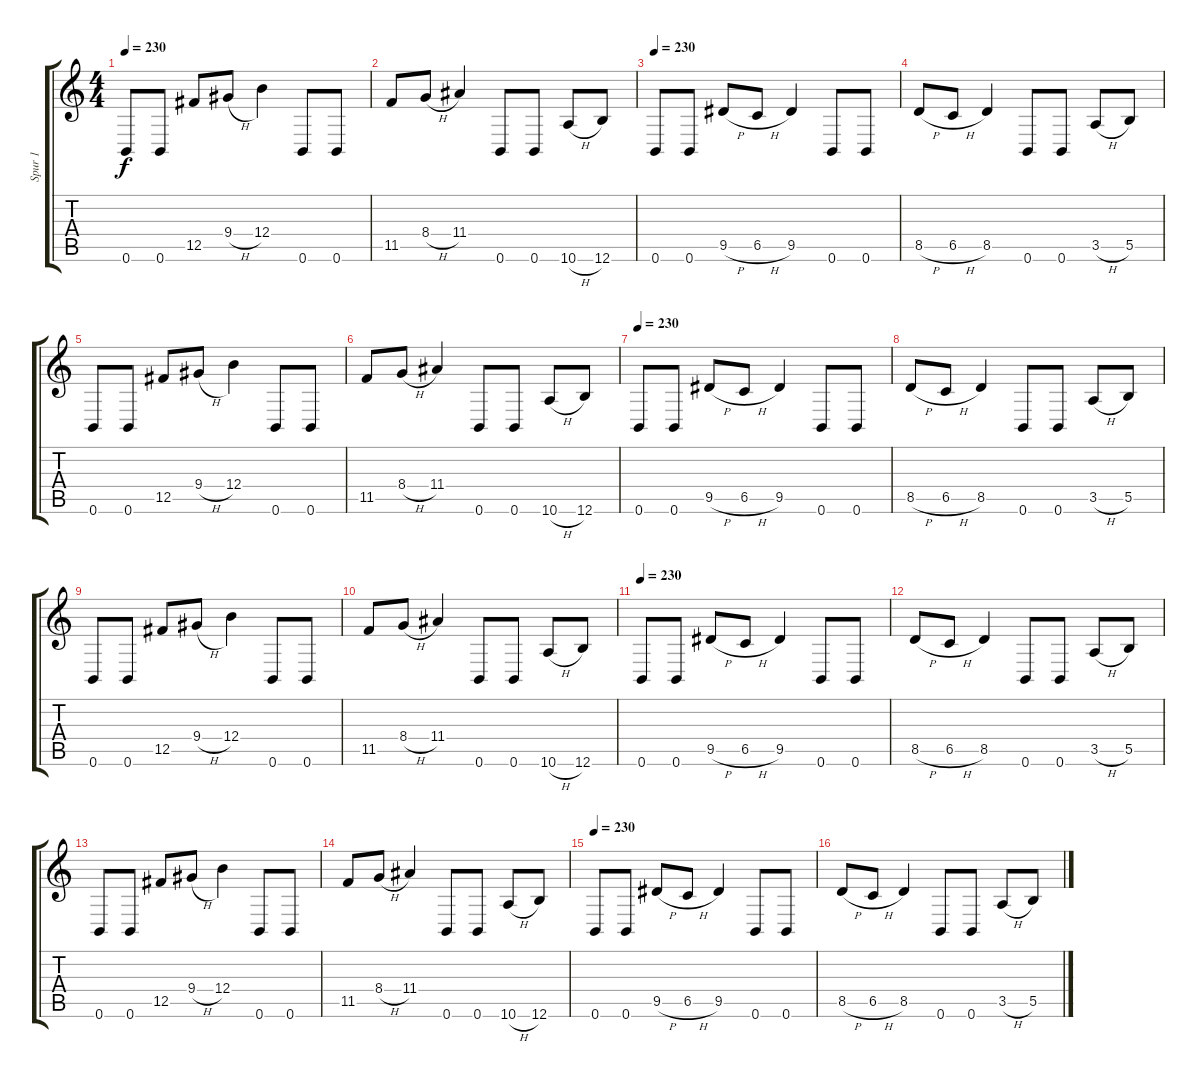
\track ("Spur 1" "Spur 1") {instrument distortionguitar}
\staff {score tabs}
\tuning (Db4 Ab3 E3 B2 Gb2 B1) {hide}
\ts (4 4)
\tempo 230
\clef g2
\ks c
0.6.8{dy f} 0.6.8 12.5.8 9.4{h}.8 12.4.4 0.6.8 0.6.8 |
11.5.8 8.4{h}.8 11.4.4 0.6.8 0.6.8 10.6{h}.8 12.6.8 |
\tempo 230
0.6.8 0.6.8 9.5{h}.8 6.5{h}.8 9.5.4 0.6.8 0.6.8 |
8.5{h}.8 6.5{h}.8 8.5.4 0.6.8 0.6.8 3.5{h}.8 5.5.8 |
0.6.8 0.6.8 12.5.8 9.4{h}.8 12.4.4 0.6.8 0.6.8 |
11.5.8 8.4{h}.8 11.4.4 0.6.8 0.6.8 10.6{h}.8 12.6.8 |
\tempo 230
0.6.8 0.6.8 9.5{h}.8 6.5{h}.8 9.5.4 0.6.8 0.6.8 |
8.5{h}.8 6.5{h}.8 8.5.4 0.6.8 0.6.8 3.5{h}.8 5.5.8 |
0.6.8 0.6.8 12.5.8 9.4{h}.8 12.4.4 0.6.8 0.6.8 |
11.5.8 8.4{h}.8 11.4.4 0.6.8 0.6.8 10.6{h}.8 12.6.8 |
\tempo 230
0.6.8 0.6.8 9.5{h}.8 6.5{h}.8 9.5.4 0.6.8 0.6.8 |
8.5{h}.8 6.5{h}.8 8.5.4 0.6.8 0.6.8 3.5{h}.8 5.5.8 |
0.6.8 0.6.8 12.5.8 9.4{h}.8 12.4.4 0.6.8 0.6.8 |
11.5.8 8.4{h}.8 11.4.4 0.6.8 0.6.8 10.6{h}.8 12.6.8 |
\tempo 230
0.6.8 0.6.8 9.5{h}.8 6.5{h}.8 9.5.4 0.6.8 0.6.8 |
8.5{h}.8 6.5{h}.8 8.5.4 0.6.8 0.6.8 3.5{h}.8 5.5.8
